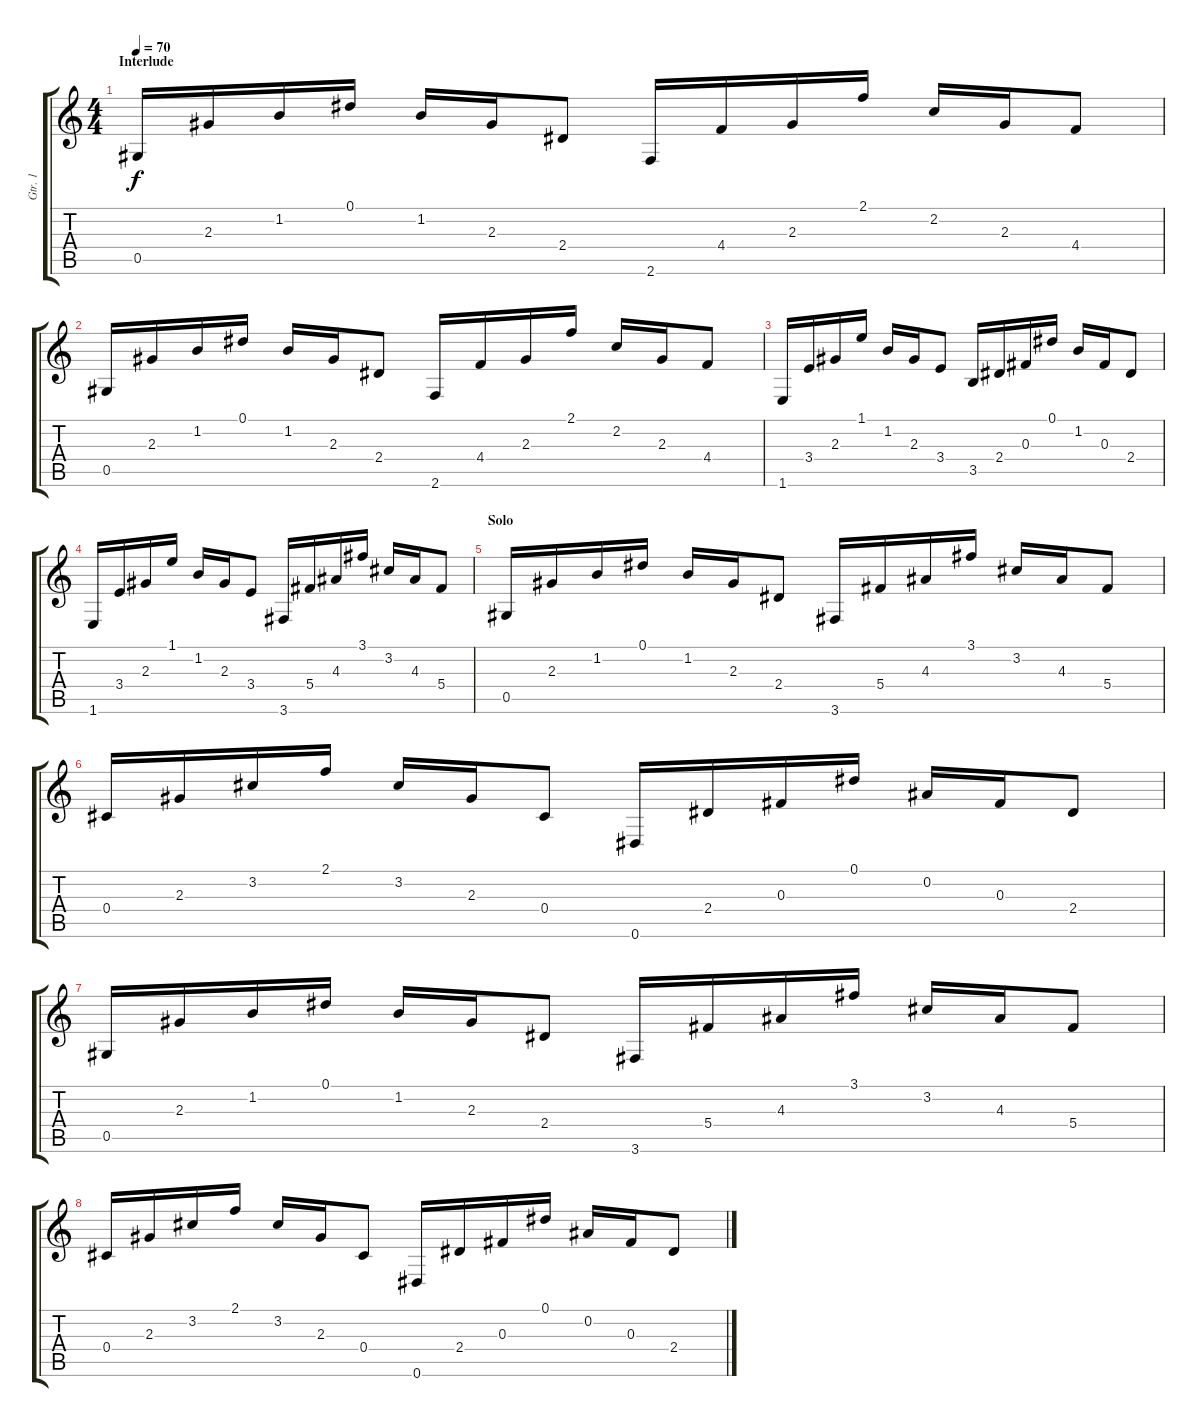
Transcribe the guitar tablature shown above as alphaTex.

\track ("Gtr. 1" "Gtr. 1") {instrument acousticguitarsteel}
\staff {score tabs}
\tuning (Eb4 Bb3 Gb3 Db3 Ab2 Eb2) {hide}
\ts (4 4)
\section ("" "Interlude")
\tempo 70
\clef g2
\ks c
0.5.16{dy f} 2.3.16 1.2.16 0.1.16 1.2.16 2.3.16 2.4.8 2.6.16 4.4.16 2.3.16 2.1.16 2.2.16 2.3.16 4.4.8 |
0.5.16 2.3.16 1.2.16 0.1.16 1.2.16 2.3.16 2.4.8 2.6.16 4.4.16 2.3.16 2.1.16 2.2.16 2.3.16 4.4.8 |
1.6.16 3.4.16 2.3.16 1.1.16 1.2.16 2.3.16 3.4.8 3.5.16 2.4.16 0.3.16 0.1.16 1.2.16 0.3.16 2.4.8 |
1.6.16 3.4.16 2.3.16 1.1.16 1.2.16 2.3.16 3.4.8 3.6.16 5.4.16 4.3.16 3.1.16 3.2.16 4.3.16 5.4.8 |
\section ("" "Solo")
0.5.16 2.3.16 1.2.16 0.1.16 1.2.16 2.3.16 2.4.8 3.6.16 5.4.16 4.3.16 3.1.16 3.2.16 4.3.16 5.4.8 |
0.4.16 2.3.16 3.2.16 2.1.16 3.2.16 2.3.16 0.4.8 0.6.16 2.4.16 0.3.16 0.1.16 0.2.16 0.3.16 2.4.8 |
0.5.16 2.3.16 1.2.16 0.1.16 1.2.16 2.3.16 2.4.8 3.6.16 5.4.16 4.3.16 3.1.16 3.2.16 4.3.16 5.4.8 |
0.4.16 2.3.16 3.2.16 2.1.16 3.2.16 2.3.16 0.4.8 0.6.16 2.4.16 0.3.16 0.1.16 0.2.16 0.3.16 2.4.8
